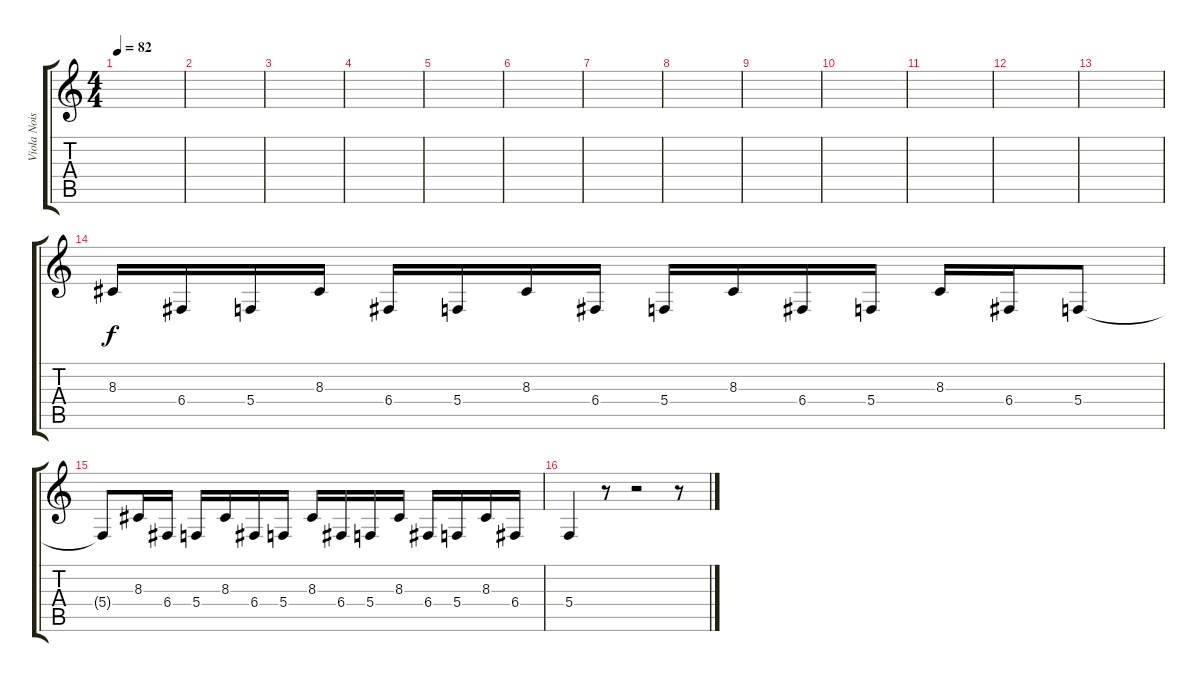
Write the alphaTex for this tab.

\track ("Viola Noise 2" "Viola Nois") {instrument stringensemble1}
\staff {score tabs}
\tuning (D4 A3 F3 C3 G2 C2) {hide}
\ts (4 4)
\tempo 82
\clef g2
\ks c
|
|
|
|
|
|
|
|
|
|
|
|
|
8.3.16 6.4.16 5.4.16 8.3.16 6.4.16 5.4.16 8.3.16 6.4.16 5.4.16 8.3.16 6.4.16 5.4.16 8.3.16 6.4.16 5.4.8 |
5.4{t}.8 8.3.16 6.4.16 5.4.16 8.3.16 6.4.16 5.4.16 8.3.16 6.4.16 5.4.16 8.3.16 6.4.16 5.4.16 8.3.16 6.4.16 |
5.4.4 r.8 r.2 r.8
